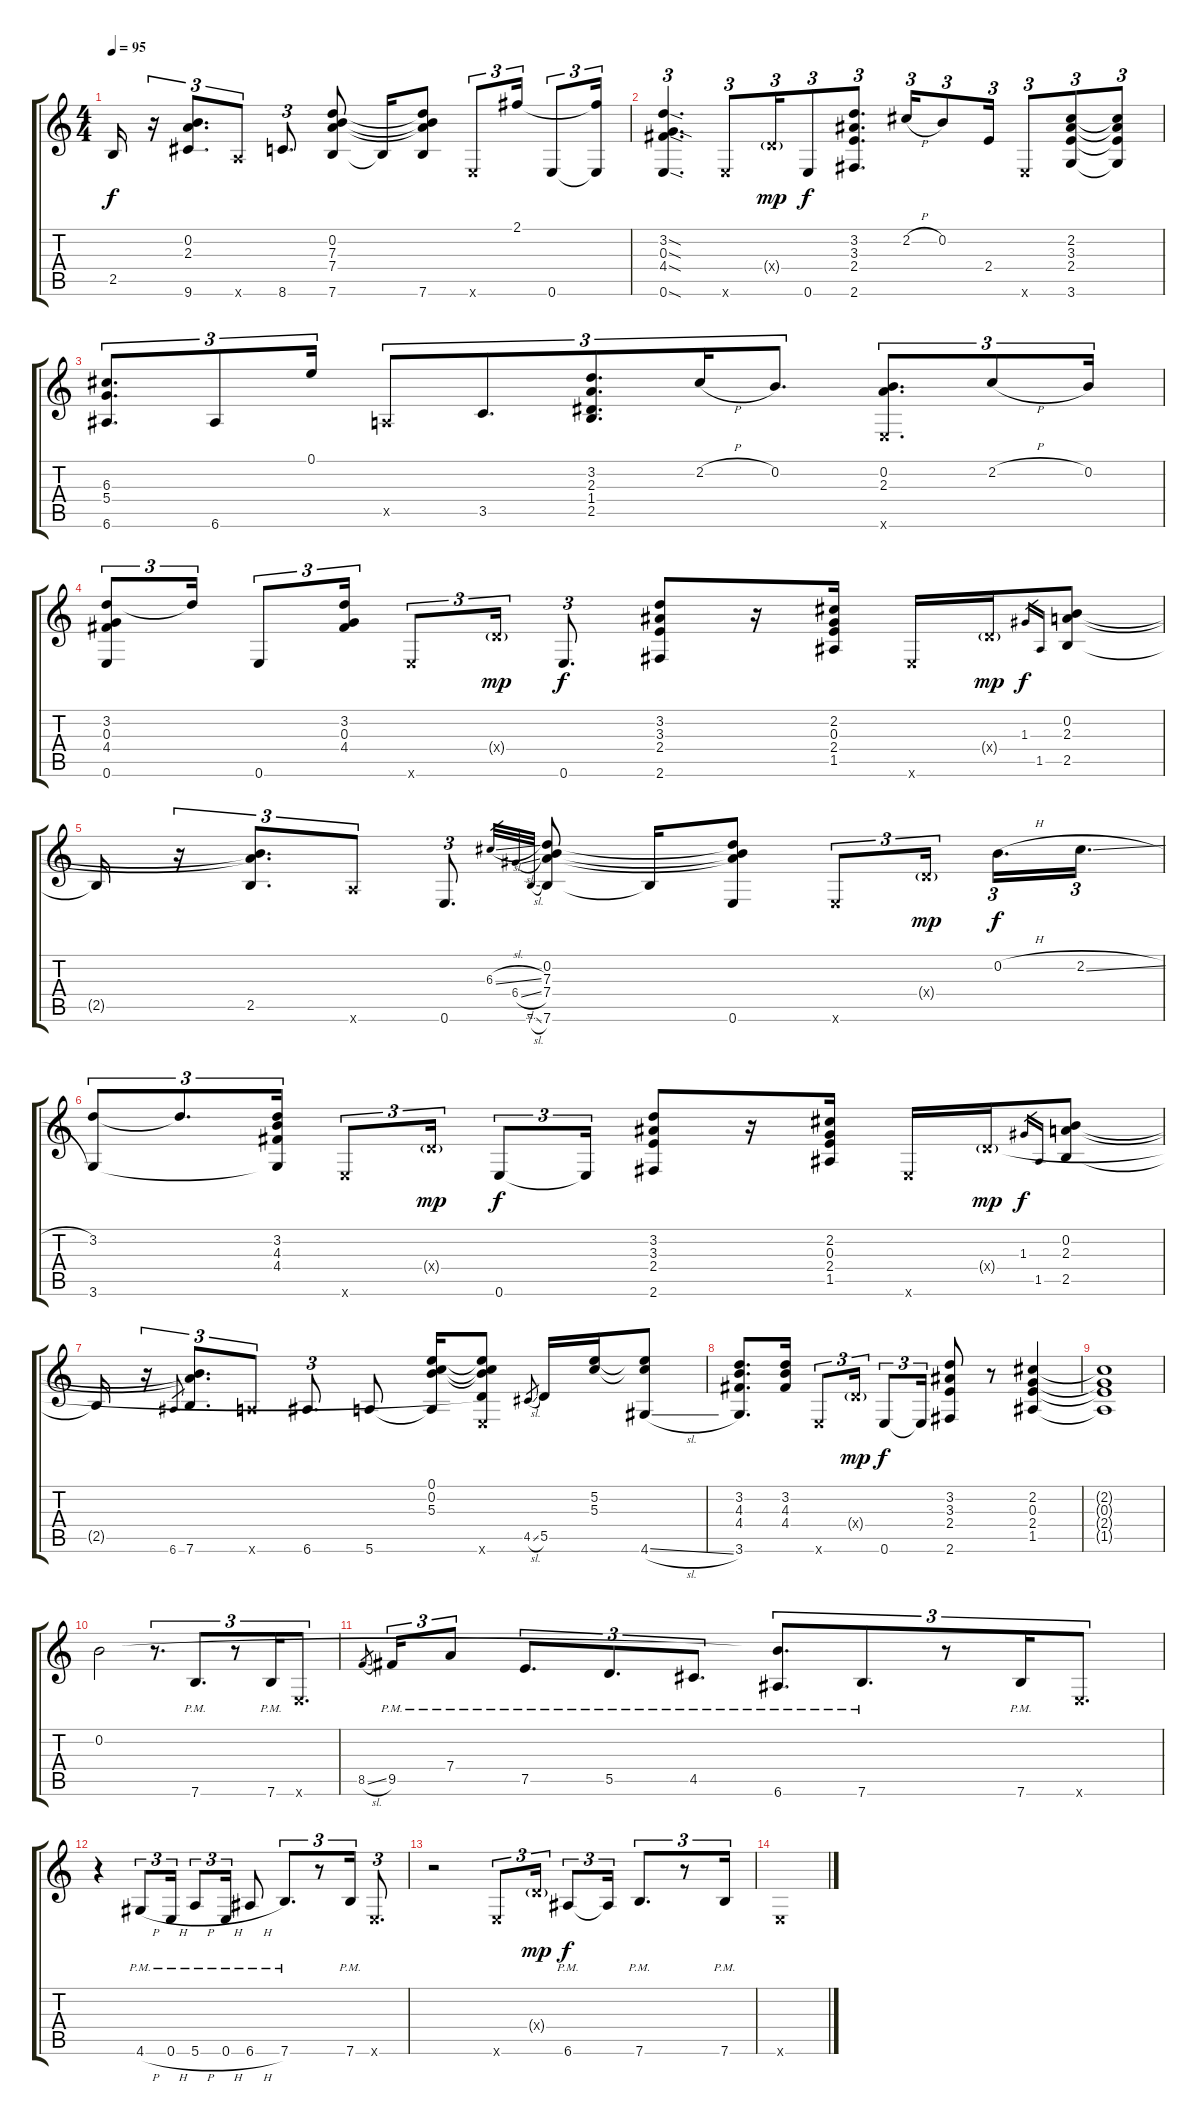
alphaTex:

\track "" {instrument acousticguitarsteel}
\staff {score tabs}
\tuning (E4 B3 G3 D3 A2 E2) {hide}
\ts (4 4)
\tempo 95
\clef g2
\ks c
2.5{t}.16{dy f} r.16{tu (3 2)} (0.2{t} 2.3{t} 9.6).8{d tu (3 2)} 5.6{x}.8{tu (3 2)} 8.6.8{d tu (3 2)} (0.2 7.3 7.4 7.6).8 7.6{t}.16 (0.2{t} 7.3{t} 7.4{t} 7.6).8 0.6{x}.8{tu (3 2)} 2.1.16{tu (3 2)} 0.6.8{tu (3 2)} (2.1{t} 0.6{t}).16{tu (3 2)} |
(3.2{sod} 0.3{sod} 4.4{sod} 0.6{sod}).4{d tu (3 2)} 0.6{x}.8{tu (3 2)} 0.4{g x}.16{tu (3 2) dy mp} 0.6.8{tu (3 2) dy f} (3.2 3.3 2.4 2.6).8{d tu (3 2)} 2.2{h}.16{tu (3 2)} 0.2.8{tu (3 2)} 2.4.16{tu (3 2)} 0.6{x}.8{tu (3 2)} (2.2 3.3 2.4 3.6).8{tu (3 2)} (2.2{t} 3.3{t} 2.4{t} 3.6{t}).8{tu (3 2)} |
(6.3 5.4 6.6).8{d tu (3 2)} 6.6.8{tu (3 2)} 0.1.16{tu (3 2)} 0.5{x}.8{tu (3 2)} 3.5.8{d tu (3 2)} (3.2 2.3 1.4 2.5).8{d tu (3 2)} 2.2{h}.16{tu (3 2)} 0.2.8{d tu (3 2)} (0.2 2.3 0.6{x}).8{d tu (3 2)} 2.2{h}.8{tu (3 2)} 0.2.16{tu (3 2)} |
(3.2 0.3 4.4 0.6).8{tu (3 2)} 3.2{t}.16{tu (3 2)} 0.6.8{tu (3 2)} (3.2 0.3 4.4).16{tu (3 2)} 0.6{x}.8{tu (3 2)} 0.4{g x}.16{tu (3 2) dy mp} 0.6.8{d tu (3 2) dy f} (3.2 3.3 2.4 2.6).8 r.16 (2.2 0.3 2.4 1.5).16 0.6{x}.16 0.4{g x}.16{dy mp} 1.3.16{gr dy f} 1.5.16{gr} (0.2 2.3 2.5).8 |
2.5{t}.16 r.16{tu (3 2)} (0.2{t} 2.3{t} 2.5).8{d tu (3 2)} 5.6{x}.8{tu (3 2)} 0.6.8{d tu (3 2)} 6.3{sl}.32{gr} 6.4{sl}.32{gr} 7.6{sl}.32{gr} (0.2 7.3 7.4 7.6).8 7.6{t}.16 (0.2{t} 7.3{t} 7.4{t} 0.6).8 0.6{x}.8{tu (3 2)} 0.4{g x}.16{tu (3 2) dy mp beam splitsecondary} 0.2{h}.16{d tu (3 2) dy f} 2.2{sl}.16{d tu (3 2)} |
(3.2 3.6).8{tu (3 2)} 3.2{t}.8{d tu (3 2)} (3.2 4.3 4.4 3.6{t}).16{tu (3 2)} 0.6{x}.8{tu (3 2)} 0.4{g x}.16{tu (3 2) dy mp} 0.6.8{tu (3 2) dy f} 0.6{t}.16{tu (3 2)} (3.2 3.3 2.4 2.6).8 r.16 (2.2 0.3 2.4 1.5).16 0.6{x}.16 0.4{g x}.16{dy mp} 1.3.16{gr dy f} 1.5.16{gr} (0.2 2.3 2.5).8 |
2.5{t}.16 r.16{tu (3 2)} 6.6.8{gr} (0.2{t} 2.3{t} 7.6).8{d tu (3 2)} 5.6{x}.8{tu (3 2)} 6.6.8{d tu (3 2)} 5.6.8 (0.1 0.2 5.3 5.6{t}).16 (0.1{t} 0.2{t} 5.3{t} 0.4{t} 0.6{x}).8 4.5{sl}.8{gr} 5.5.16 (5.2 5.3).16 (5.2{t} 5.3{t} 4.6{sl}).8 |
(3.2 4.3 4.4 3.6).8{d} (3.2 4.3 4.4).16 0.6{x}.8{tu (3 2)} 0.4{g x}.16{tu (3 2) dy mp} 0.6.8{tu (3 2) dy f} 0.6{t}.16{tu (3 2)} (3.2 3.3 2.4 2.6).8 r.8 (2.2 0.3 2.4 1.5).4 |
(2.2{t} 0.3{t} 2.4{t} 1.5{t}).1 |
0.2.2 r.8{d tu (3 2)} 7.6{pm}.8{d tu (3 2)} r.8{tu (3 2)} 7.6{pm}.16{tu (3 2)} 0.6{x}.8{d tu (3 2)} |
8.5{sl}.8{gr} 9.5{pm}.16{tu (3 2)} 7.4{pm}.8{tu (3 2)} 7.5{pm}.8{d tu (3 2)} 5.5{pm}.8{d tu (3 2)} 4.5{pm}.8{d tu (3 2)} (0.2{t} 6.6{pm}).8{d tu (3 2)} 7.6{pm}.8{d tu (3 2)} r.8{tu (3 2)} 7.6{pm}.16{tu (3 2)} 0.6{x}.8{d tu (3 2)} |
r.4 4.6{h pm}.8{tu (3 2)} 0.6{h pm}.16{tu (3 2)} 5.6{h pm}.8{tu (3 2)} 0.6{h pm}.16{tu (3 2)} 6.6{h pm}.8 7.6{pm}.8{d tu (3 2)} r.8{tu (3 2)} 7.6{pm}.16{tu (3 2)} 0.6{x}.8{d tu (3 2)} |
r.2 0.6{x}.8{tu (3 2)} 0.4{g x}.16{tu (3 2) dy mp} 6.6{pm}.8{tu (3 2) dy f} 6.6{t}.16{tu (3 2)} 7.6{pm}.8{d tu (3 2)} r.8{tu (3 2)} 7.6{pm}.16{tu (3 2)} |
0.6{x}.1
